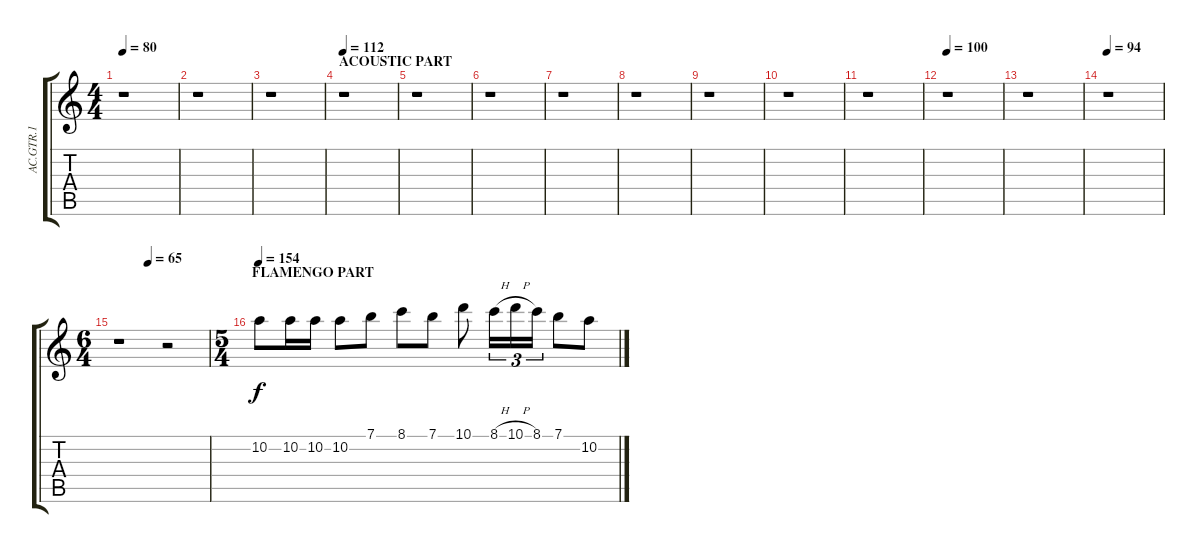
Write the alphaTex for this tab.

\track ("AC.GTR.1" "AC.GTR.1") {instrument acousticguitarnylon}
\staff {score tabs}
\tuning (E4 B3 G3 D3 A2 E2) {hide}
\ts (4 4)
\tempo 80
\clef g2
\ks c
r.1{dy f} |
r.1 |
r.1 |
\section ("" "ACOUSTIC PART")
\tempo 112
r.1 |
r.1 |
r.1 |
r.1 |
r.1 |
r.1 |
r.1 |
r.1 |
\tempo 100
r.1 |
r.1 |
\tempo 94
r.1 |
\ts (6 4)
\tempo (65 0.3333333333333333)
r.1 r.2 |
\ts (5 4)
\section ("" "FLAMENGO PART")
\tempo 154
10.2.8 10.2.16 10.2.16 10.2.8 7.1.8 8.1.8 7.1.8 10.1.8 8.1{h}.16{tu (3 2)} 10.1{h}.16{tu (3 2)} 8.1.16{tu (3 2)} 7.1.8 10.2.8
